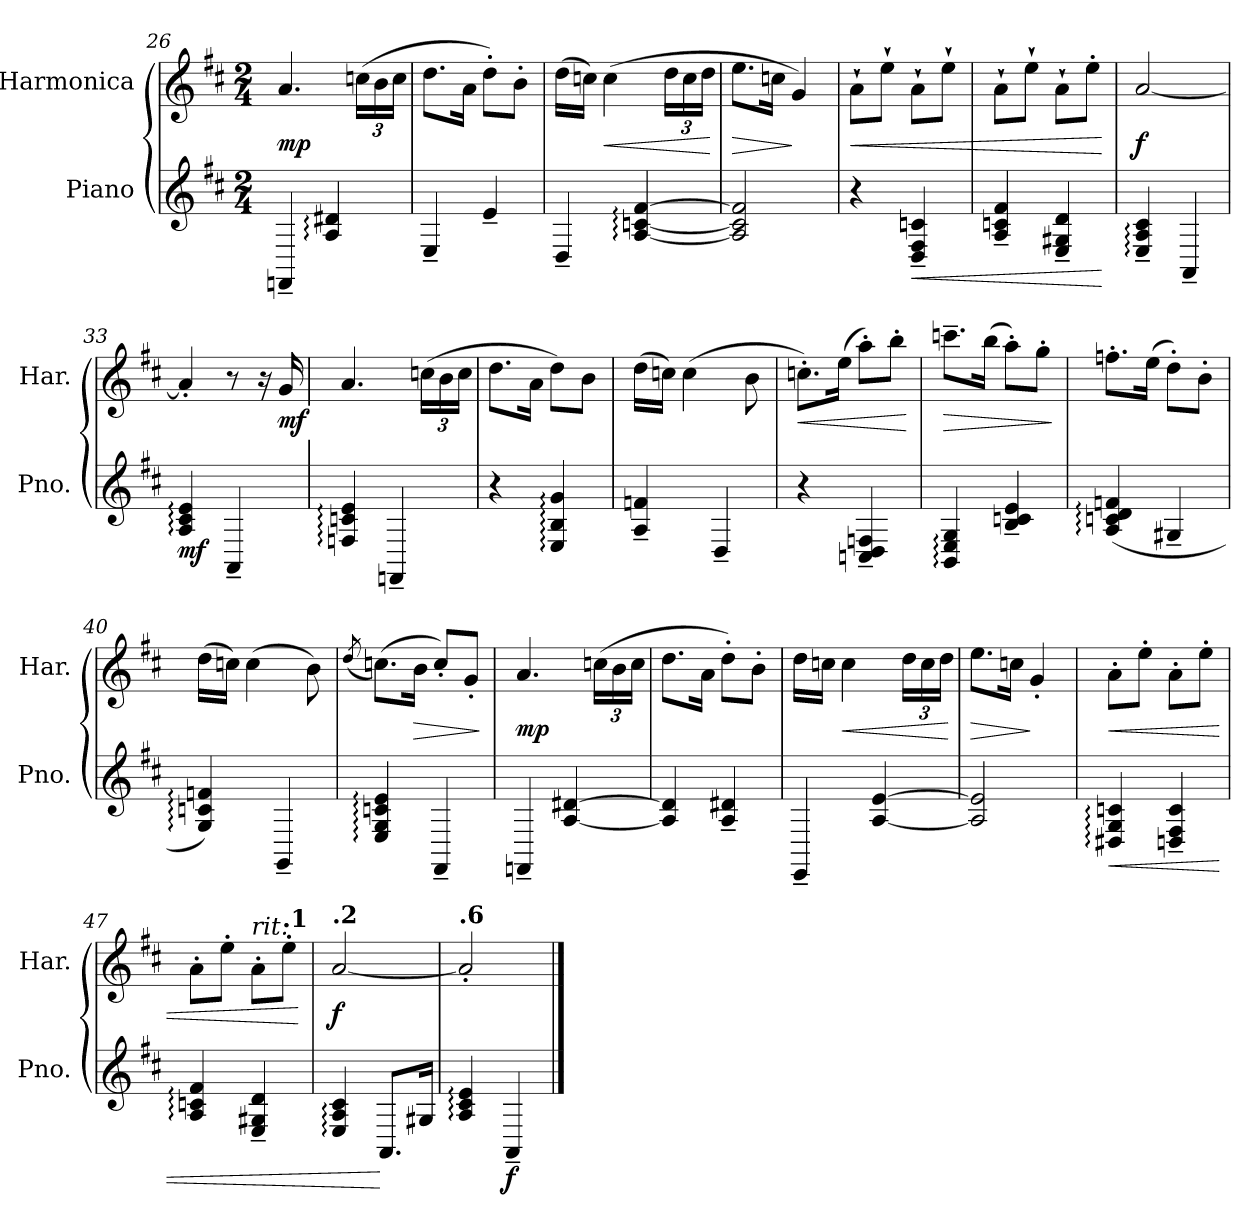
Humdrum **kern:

**kern	**dynam	**kern	**dynam
*part2	*part2	*part1	*part1
*staff2	*staff2	*staff1	*staff1
*I"Piano	*	*I"Harmonica	*
*I'Pno.	*	*I'Har.	*
!!LO:LB:g=z
*clefG2	*	*clefG2	*
*k[f#c#]	*	*k[f#c#]	*
*M2/4	*	*M2/4	*
=26	=26	=26	=26
!	!	!	!LO:DY:b
4FFn~/	.	4.a/	mp
4A/: 4d#X/:	.	.	.
*	*	*Xbrackettup	*
.	.	(24ccn\LL	.
.	.	24b\	.
.	.	24cc\JJ	.
=27	=27	=27	=27
4E~/	.	8.dd\L	.
.	.	16a\Jk	.
4e~/	.	8dd'\L)	.
.	.	8b'\J	.
=28	=28	=28	=28
4D~/	.	(16dd\LL	.
.	.	16ccn\JJ)	.
!	!	!	!LO:HP:b
.	.	(4cc\	<
[4A/: [4cn/: [4f#/:	.	.	.
.	.	24dd\LL	.
.	.	24cc\	.
.	.	24dd\JJ	.
.	.	.	[
=29	=29	=29	=29
!	!	!	!LO:HP:b
2A/] 2c/] 2f#/]	.	8.ee\L	>
.	.	16ccn\Jk	.
.	.	4g/)	]
=30	=30	=30	=30
!	!	!	!LO:HP:b
4r	.	8a`\L	<
.	.	8ee`\J	.
!	!LO:HP:b	!	!
4D/~ 4F#/~ 4cn/~	<	8a`\L	.
.	.	8ee`\J	.
=31	=31	=31	=31
4A/~ 4cn/~ 4f#/~	.	8a`\L	.
.	.	8ee`\J	.
4E/~ 4G#X/~ 4d/~	.	8a`\L	.
.	.	8ee'\J	.
.	[	.	[
=32	=32	=32	=32
!	!	!	!LO:DY:b
4E/:~ 4A/:~ 4c#/:~	.	[2a/	f
4AA~/	.	.	.
=33	=33	=33	=33
!	!LO:DY:b	!	!
4A/: 4c#/: 4e/:	mf	4a'/]	.
4AA~/	.	8r	.
.	.	16r	.
!	!	!	!LO:DY:b
.	.	16g/	mf
=34	=34	=34	=34
4Fn/: 4cn/: 4e/:	.	4.a/	.
4FFn~/	.	.	.
.	.	(24ccn\LL	.
.	.	24b\	.
.	.	24cc\JJ	.
!!LO:LB:g=z
=35	=35	=35	=35
4r	.	8.dd\L	.
.	.	16a\Jk	.
4E/: 4B/: 4g/:	.	8dd\L)	.
.	.	8b\J	.
=36	=36	=36	=36
4A/~ 4fn/~	.	(16dd\LL	.
.	.	16ccn\JJ)	.
.	.	(4cc\	.
4D~/	.	.	.
.	.	8b\	.
=37	=37	=37	=37
!	!	!	!LO:HP:b
4r	.	8.ccn'\L)	<
.	.	(16ee\Jk	.
4Cn/~ 4D/~ 4Fn/~	.	8aa'\L)	.
.	.	8bb'\J	.
.	.	.	[
=38	=38	=38	=38
!	!	!	!LO:HP:b
4BB/: 4E/: 4G/:	.	8.cccn~\L	>
.	.	(16bb\Jk	.
4B/~ 4cn/~ 4e/~	.	8aa'\L)	.
.	.	8gg'\J	.
.	.	.	]
=39	=39	=39	=39
(4A/: 4cn/: 4d/: 4fn/:	.	8.ffn'\L	.
.	.	(16ee\Jk	.
4G#X~/	.	8dd'\L)	.
.	.	8b'\J	.
=40	=40	=40	=40
4G/: 4cn/: 4fn/:)	.	(16dd\LL	.
.	.	16ccn\JJ)	.
.	.	(4cc\	.
4GG~/	.	.	.
.	.	8b\)	.
=41	=41	=41	=41
.	.	(8qdd/	.
4E/: 4G/: 4cn/: 4e/:	.	(8.ccn\L)	.
!	!	!	!LO:HP:b
.	.	16b\Jk	>
4FF#~/	.	8cc'/L)	.
.	.	8g'/J	.
.	.	.	]
=42	=42	=42	=42
!	!	!	!LO:DY:b
4FFn~/	.	4.a/	mp
[4A/ [4d#X/	.	.	.
.	.	(24ccn\LL	.
.	.	24b\	.
.	.	24cc\JJ	.
!!LO:LB:g=z
=43	=43	=43	=43
4A/] 4d#/]	.	8.dd\L	.
.	.	16a\Jk	.
4A/~ 4d#X/~	.	8dd'\L)	.
.	.	8b'\J	.
=44	=44	=44	=44
4EE~/	.	16dd\LL	.
.	.	16ccn\JJ	.
!	!	!	!LO:HP:b
.	.	4cc\	<
[4A/ [4e/	.	.	.
.	.	24dd\LL	.
.	.	24cc\	.
.	.	24dd\JJ	.
.	.	.	[
=45	=45	=45	=45
!	!	!	!LO:HP:b
2A/] 2e/]	.	8.ee\L	>
.	.	16ccn\Jk	.
.	.	4g'/	]
=46	=46	=46	=46
!	!LO:HP:b	!	!LO:HP:b
4D#X/: 4G/: 4cn/:	<	8a'\L	<
.	.	8ee'\J	.
4Dn/~ 4F#/~ 4c/~	.	8a'\L	.
.	.	8ee'\J	.
=47	=47	=47	=47
4A/: 4cn/: 4f#/:	.	8a'\L	.
.	.	8ee'\J	.
!	!	!LO:TX:a:i:t=rit.	!
4E/~ 4G#X/~ 4d/~	.	8a'\L	.
*	*	*MM74	*
!	!	!LO:TX:a:B:t=.1	!
.	.	8ee'\J	.
.	.	.	[
=48	=48	=48	=48
*	*	*MM69	*
!	!	!LO:TX:a:B:t=.2	!
!	!	!	!LO:DY:b
4E/: 4A/: 4c#/:	.	[2a/	f
8.AA/L	[	.	.
16G#X/Jk	.	.	.
=49	=49	=49	=49
*	*	*MM49	*
!	!	!LO:TX:a:B:t=.6	!
4A/: 4c#/: 4e/:	.	2a'/]	.
!	!LO:DY:b	!	!
4AA~/	f	.	.
==	==	==	==
*-	*-	*-	*-
